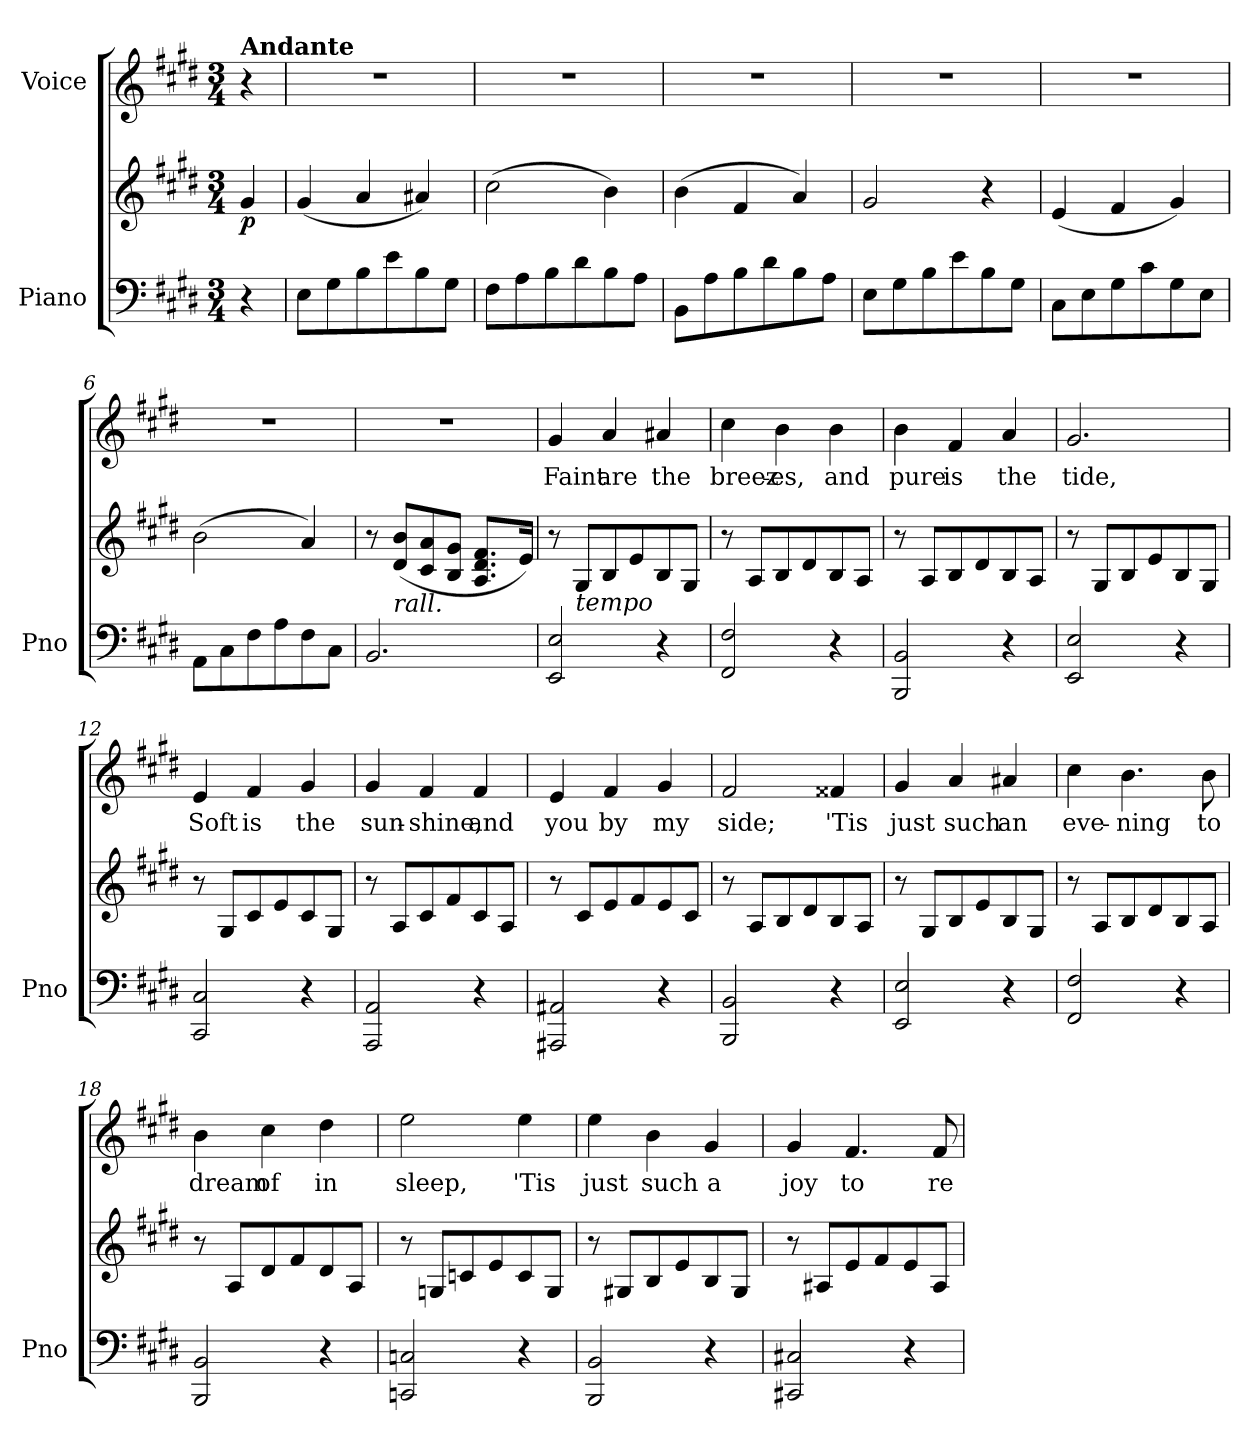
**kern	**kern	**dynam	**kern	**text
*part2	*part2	*part2	*part1	*part1
*staff3	*staff2	*staff2/3	*staff1	*staff1
*I"Piano	*	*	*I"Voice	*
*I'Pno	*	*	*	*
*clefF4	*clefG2	*	*clefG2	*
*k[f#c#g#d#]	*k[f#c#g#d#]	*	*k[f#c#g#d#]	*
*M3/4	*M3/4	*	*M3/4	*
=	=	=	=	=
!	!	!	!LO:TX:a:B:t=Andante	!
!	!	!LO:DY:b	!	!
4r	4g#/	p	4r	.
=1	=1	=1	=1	=1
8E\L	(<4g#/	.	2.r	.
8G#\	.	.	.	.
8B\	4a/	.	.	.
8e\	.	.	.	.
8B\	4a#X/)	.	.	.
8G#\J	.	.	.	.
=2	=2	=2	=2	=2
8F#\L	(>2cc#\	.	2.r	.
8A\	.	.	.	.
8B\	.	.	.	.
8d#\	.	.	.	.
8B\	4b\)	.	.	.
8A\J	.	.	.	.
=3	=3	=3	=3	=3
8BB\L	(>4b\	.	2.r	.
8A\	.	.	.	.
8B\	4f#/	.	.	.
8d#\	.	.	.	.
8B\	4a/)	.	.	.
8A\J	.	.	.	.
=4	=4	=4	=4	=4
8E\L	2g#/	.	2.r	.
8G#\	.	.	.	.
8B\	.	.	.	.
8e\	.	.	.	.
8B\	4r	.	.	.
8G#\J	.	.	.	.
=5	=5	=5	=5	=5
8C#\L	(<4e/	.	2.r	.
8E\	.	.	.	.
8G#\	4f#/	.	.	.
8c#\	.	.	.	.
8G#\	4g#/)	.	.	.
8E\J	.	.	.	.
!!LO:LB:g=z
=6	=6	=6	=6	=6
8AA\L	(>2b\	.	2.r	.
8C#\	.	.	.	.
8F#\	.	.	.	.
8A\	.	.	.	.
8F#\	4a/)	.	.	.
8C#\J	.	.	.	.
=7	=7	=7	=7	=7
*	*	*	*^	*
2.BB/	8r	.	2.r	8ryy	.
*	*	*	*MM80	*	*
!	!LO:TX:b:i:t=rall.	!	!	!	!
.	(<8d#/ 8b/L	.	.	2ryy	.
.	8c#/ 8a/	.	.	.	.
.	8B/ 8g#/J	.	.	.	.
.	8.A/ 8.d#/ 8.f#/L	.	.	.	.
.	.	.	.	8ryy	.
.	16e/Jk)	.	.	.	.
*	*	*	*v	*v	*
=8	=8	=8	=8	=8
*	*	*	*MM90	*
*	*	*	*^	*
!	!	!	!LO:TX:a:i:t=semplice	!	!
!	!	!	!	!	!LO:LY:b
*	*	*	*v	*v	*
2EE/ 2E/	8r	.	4g#/	Faint
!	!LO:TX:b:i:t=tempo	!	!	!
.	8G#/L	.	.	.
!	!	!	!	!LO:LY:b
.	8B/	.	4a/	are
.	8e/	.	.	.
!	!	!	!	!LO:LY:b
4r	8B/	.	4a#X/	the
.	8G#/J	.	.	.
=9	=9	=9	=9	=9
!	!	!	!	!LO:LY:b
2FF#/ 2F#/	8r	.	4cc#\	breez-
.	8A/L	.	.	.
!	!	!	!	!LO:LY:b
.	8B/	.	4b\	-es,
.	8d#/	.	.	.
!	!	!	!	!LO:LY:b
4r	8B/	.	4b\	and
.	8A/J	.	.	.
=10	=10	=10	=10	=10
!	!	!	!	!LO:LY:b
2BBB/ 2BB/	8r	.	4b\	pure
.	8A/L	.	.	.
!	!	!	!	!LO:LY:b
.	8B/	.	4f#/	is
.	8d#/	.	.	.
!	!	!	!	!LO:LY:b
4r	8B/	.	4a/	the
.	8A/J	.	.	.
=11	=11	=11	=11	=11
!	!	!	!	!LO:LY:b
2EE/ 2E/	8r	.	2.g#/	tide,
.	8G#/L	.	.	.
.	8B/	.	.	.
.	8e/	.	.	.
4r	8B/	.	.	.
.	8G#/J	.	.	.
!!LO:LB:g=z
=12	=12	=12	=12	=12
!	!	!	!	!LO:LY:b
2CC#/ 2C#/	8r	.	4e/	Soft
.	8G#/L	.	.	.
!	!	!	!	!LO:LY:b
.	8c#/	.	4f#/	is
.	8e/	.	.	.
!	!	!	!	!LO:LY:b
4r	8c#/	.	4g#/	the
.	8G#/J	.	.	.
=13	=13	=13	=13	=13
!	!	!	!	!LO:LY:b
2AAA/ 2AA/	8r	.	4g#/	sun-
.	8A/L	.	.	.
!	!	!	!	!LO:LY:b
.	8c#/	.	4f#/	-shine,
.	8f#/	.	.	.
!	!	!	!	!LO:LY:b
4r	8c#/	.	4f#/	and
.	8A/J	.	.	.
=14	=14	=14	=14	=14
!	!	!	!	!LO:LY:b
2AAA#X/ 2AA#X/	8r	.	4e/	you
.	8c#/L	.	.	.
!	!	!	!	!LO:LY:b
.	8e/	.	4f#/	by
.	8f#/	.	.	.
!	!	!	!	!LO:LY:b
4r	8e/	.	4g#/	my
.	8c#/J	.	.	.
=15	=15	=15	=15	=15
!	!	!	!	!LO:LY:b
2BBB/ 2BB/	8r	.	2f#/	side;
.	8A/L	.	.	.
.	8B/	.	.	.
.	8d#/	.	.	.
!	!	!	!	!LO:LY:b
4r	8B/	.	4f##X/	'Tis
.	8A/J	.	.	.
=16	=16	=16	=16	=16
!	!	!	!	!LO:LY:b
2EE/ 2E/	8r	.	4g#/	just
.	8G#/L	.	.	.
!	!	!	!	!LO:LY:b
.	8B/	.	4a/	such
.	8e/	.	.	.
!	!	!	!	!LO:LY:b
4r	8B/	.	4a#X/	an
.	8G#/J	.	.	.
!!LO:LB:g=z
=17	=17	=17	=17	=17
!	!	!	!	!LO:LY:b
2FF#/ 2F#/	8r	.	4cc#\	eve-
.	8A/L	.	.	.
!	!	!	!	!LO:LY:b
.	8B/	.	4.b\	-ning
.	8d#/	.	.	.
4r	8B/	.	.	.
!	!	!	!	!LO:LY:b
.	8A/J	.	8b\	to
=18	=18	=18	=18	=18
!	!	!	!	!LO:LY:b
2BBB/ 2BB/	8r	.	4b\	dream
.	8A/L	.	.	.
!	!	!	!	!LO:LY:b
.	8d#/	.	4cc#\	of
.	8f#/	.	.	.
!	!	!	!	!LO:LY:b
4r	8d#/	.	4dd#\	in
.	8A/J	.	.	.
=19	=19	=19	=19	=19
!	!	!	!	!LO:LY:b
2CCn/ 2Cn/	8r	.	2ee\	sleep,
.	8Gn/L	.	.	.
.	8cn/	.	.	.
.	8e/	.	.	.
!	!	!	!	!LO:LY:b
4r	8c/	.	4ee\	'Tis
.	8G/J	.	.	.
=20	=20	=20	=20	=20
!	!	!	!	!LO:LY:b
2BBB/ 2BB/	8r	.	4ee\	just
.	8G#X/L	.	.	.
!	!	!	!	!LO:LY:b
.	8B/	.	4b\	such
.	8e/	.	.	.
!	!	!	!	!LO:LY:b
4r	8B/	.	4g#/	a
.	8G#/J	.	.	.
=21	=21	=21	=21	=21
!	!	!	!	!LO:LY:b
2CC#X/ 2C#X/	8r	.	4g#/	joy
.	8A#X/L	.	.	.
!	!	!	!	!LO:LY:b
.	8e/	.	4.f#/	to
.	8f#/	.	.	.
4r	8e/	.	.	.
!	!	!	!	!LO:LY:b
.	8A#/J	.	8f#/	re-
=	=	=	=	=
*-	*-	*-	*-	*-
